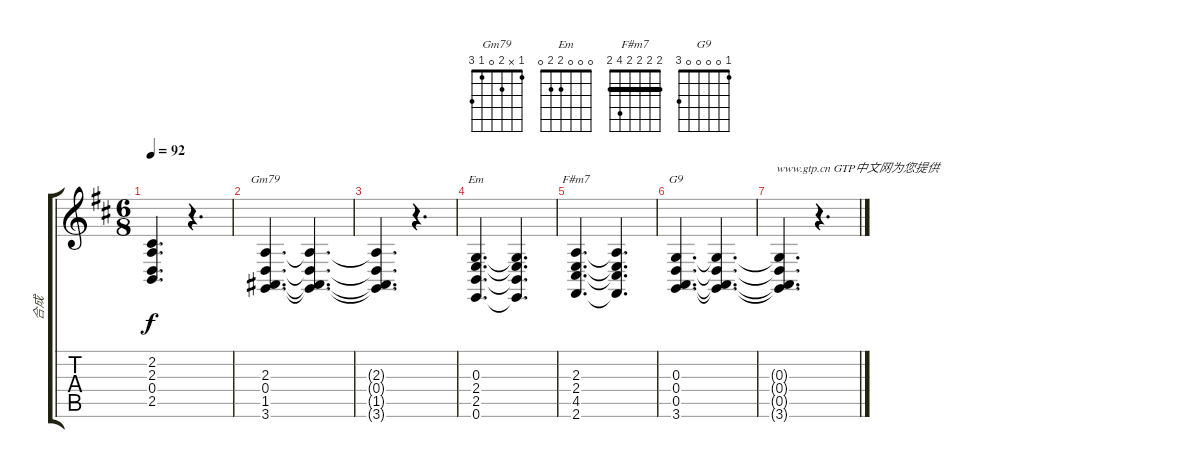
\track ("合成" "合成") {instrument stringensemble1}
\staff {score tabs}
\tuning (E4 B3 G3 D3 A2 E2) {hide}
\chord ("Gm79" 1 x 2 0 1 3)
\chord ("Em" 0 0 0 2 2 0)
\chord ("F#m7" 2 2 2 2 4 2) {barre 2}
\chord ("G9" 1 0 0 0 0 3)
\ts (6 8)
\tempo 92
\clef g2
\ks d
(2.2{t} 2.3{t} 0.4{t} 2.5{t}).4{d dy f} r.4{d} |
(2.3 0.4 1.5 3.6).4{d ch "Gm79"} (2.3{t} 0.4{t} 1.5{t} 3.6{t}).4{d} |
(2.3{t} 0.4{t} 1.5{t} 3.6{t}).4{d} r.4{d} |
(0.3 2.4 2.5 0.6).4{d ch "Em"} (0.3{t} 2.4{t} 2.5{t} 0.6{t}).4{d} |
(2.3 2.4 4.5 2.6).4{d ch "F#m7"} (2.3{t} 2.4{t} 4.5{t} 2.6{t}).4{d} |
(0.3 0.4 0.5 3.6).4{d ch "G9"} (0.3{t} 0.4{t} 0.5{t} 3.6{t}).4{d txt "                    www.gtp.cn GTP中文网为您提供"} |
(0.3{t} 0.4{t} 0.5{t} 3.6{t}).4{d} r.4{d}
